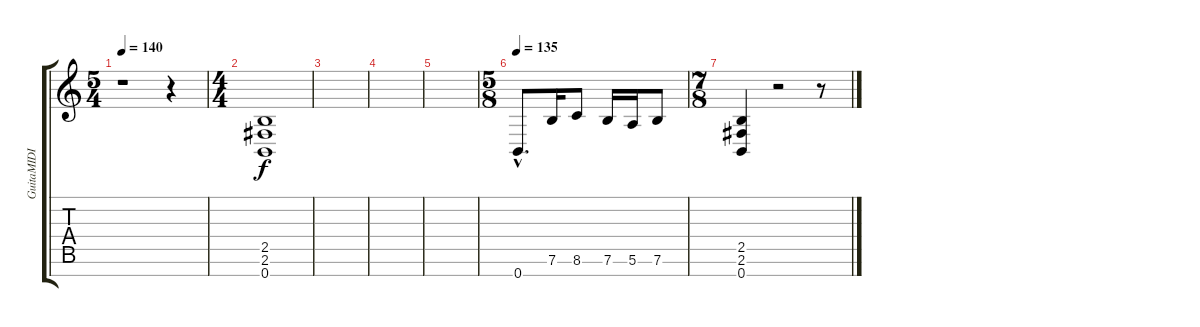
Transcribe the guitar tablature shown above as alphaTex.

\track ("GuitaMIDI" "GuitaMIDI") {instrument distortionguitar}
\staff {score tabs}
\tuning (E4 B3 G3 D3 A2 E2 B1) {hide}
\ts (5 4)
\tempo 140
\clef g2
\ks c
r.1{dy f} r.4 |
\ts (4 4)
(2.5 2.6 0.7).1 |
|
|
|
\ts (5 8)
\tempo 135
0.7{hac}.8{d} 7.6.16 8.6.8 7.6.16 5.6.16 7.6.8 |
\ts (7 8)
(2.5 2.6 0.7).4 r.2 r.8
